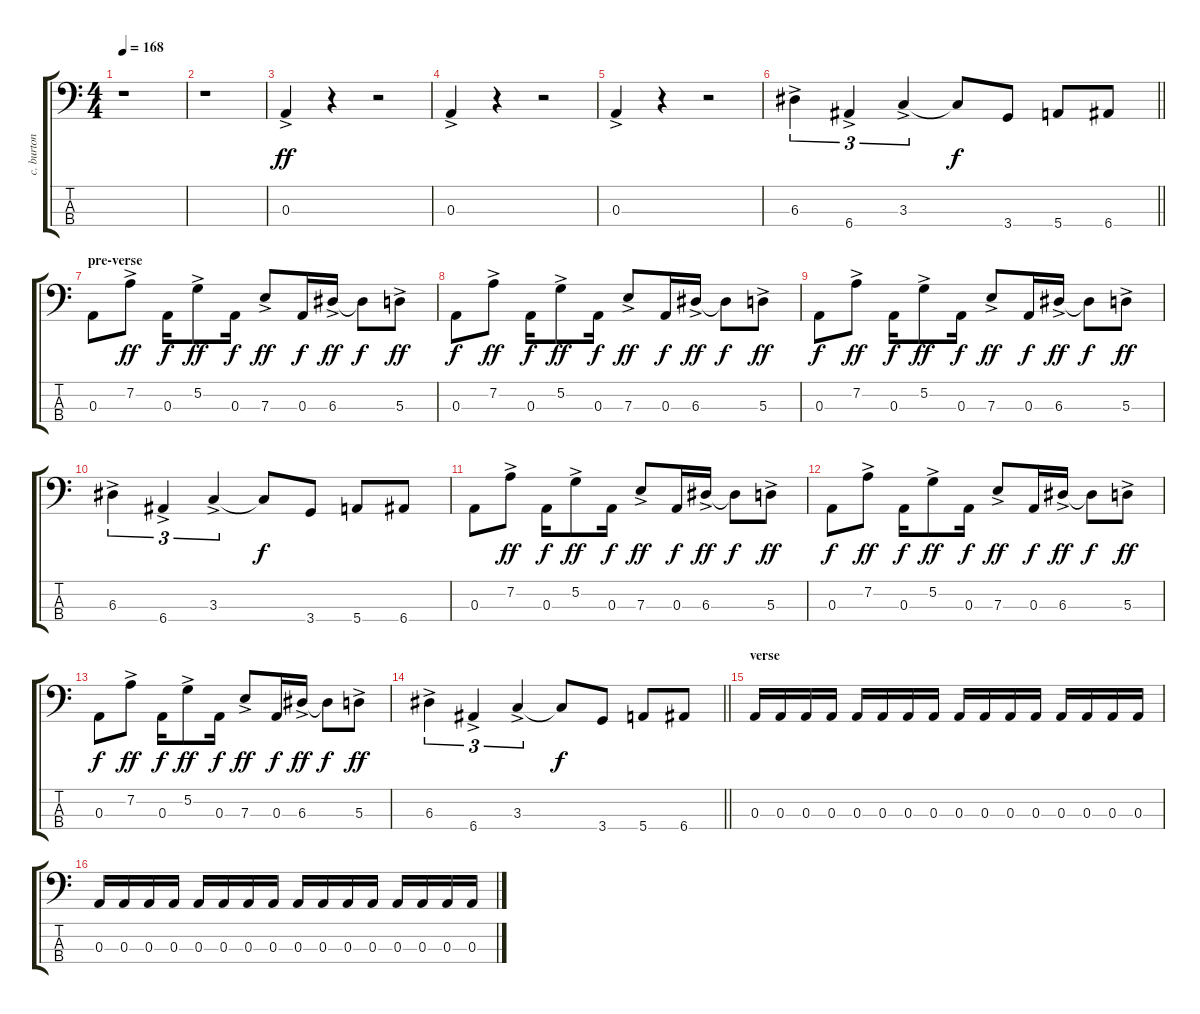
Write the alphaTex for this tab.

\track ("c. burton - bass" "c. burton ") {instrument electricbassfinger}
\staff {score tabs}
\tuning (G2 D2 A1 E1) {hide}
\ts (4 4)
\tempo 168
\clef f4
\ks c
r.1{dy ff} |
r.1 |
0.3{ac}.4 r.4 r.2 |
0.3{ac}.4 r.4 r.2 |
0.3{ac}.4 r.4 r.2 |
\barLineRight lightlight
6.3{ac}.4{tu (3 2)} 6.4{ac}.4{tu (3 2)} 3.3{ac}.4{tu (3 2)} 3.3{t}.8{dy f} 3.4.8 5.4.8 6.4.8 |
\section ("" "pre-verse")
0.3.8 7.2{ac}.8{dy ff} 0.3.16{dy f} 5.2{ac}.8{dy ff} 0.3.16{dy f} 7.3{ac}.8{dy ff} 0.3.16{dy f} 6.3{ac}.16{dy ff} 6.3{t}.8{dy f} 5.3{ac}.8{dy ff} |
0.3.8{dy f} 7.2{ac}.8{dy ff} 0.3.16{dy f} 5.2{ac}.8{dy ff} 0.3.16{dy f} 7.3{ac}.8{dy ff} 0.3.16{dy f} 6.3{ac}.16{dy ff} 6.3{t}.8{dy f} 5.3{ac}.8{dy ff} |
0.3.8{dy f} 7.2{ac}.8{dy ff} 0.3.16{dy f} 5.2{ac}.8{dy ff} 0.3.16{dy f} 7.3{ac}.8{dy ff} 0.3.16{dy f} 6.3{ac}.16{dy ff} 6.3{t}.8{dy f} 5.3{ac}.8{dy ff} |
6.3{ac}.4{tu (3 2)} 6.4{ac}.4{tu (3 2)} 3.3{ac}.4{tu (3 2)} 3.3{t}.8{dy f} 3.4.8 5.4.8 6.4.8 |
0.3.8 7.2{ac}.8{dy ff} 0.3.16{dy f} 5.2{ac}.8{dy ff} 0.3.16{dy f} 7.3{ac}.8{dy ff} 0.3.16{dy f} 6.3{ac}.16{dy ff} 6.3{t}.8{dy f} 5.3{ac}.8{dy ff} |
0.3.8{dy f} 7.2{ac}.8{dy ff} 0.3.16{dy f} 5.2{ac}.8{dy ff} 0.3.16{dy f} 7.3{ac}.8{dy ff} 0.3.16{dy f} 6.3{ac}.16{dy ff} 6.3{t}.8{dy f} 5.3{ac}.8{dy ff} |
0.3.8{dy f} 7.2{ac}.8{dy ff} 0.3.16{dy f} 5.2{ac}.8{dy ff} 0.3.16{dy f} 7.3{ac}.8{dy ff} 0.3.16{dy f} 6.3{ac}.16{dy ff} 6.3{t}.8{dy f} 5.3{ac}.8{dy ff} |
\barLineRight lightlight
6.3{ac}.4{tu (3 2)} 6.4{ac}.4{tu (3 2)} 3.3{ac}.4{tu (3 2)} 3.3{t}.8{dy f} 3.4.8 5.4.8 6.4.8 |
\section ("" "verse")
0.3.16 0.3.16 0.3.16 0.3.16 0.3.16 0.3.16 0.3.16 0.3.16 0.3.16 0.3.16 0.3.16 0.3.16 0.3.16 0.3.16 0.3.16 0.3.16 |
0.3.16 0.3.16 0.3.16 0.3.16 0.3.16 0.3.16 0.3.16 0.3.16 0.3.16 0.3.16 0.3.16 0.3.16 0.3.16 0.3.16 0.3.16 0.3.16
